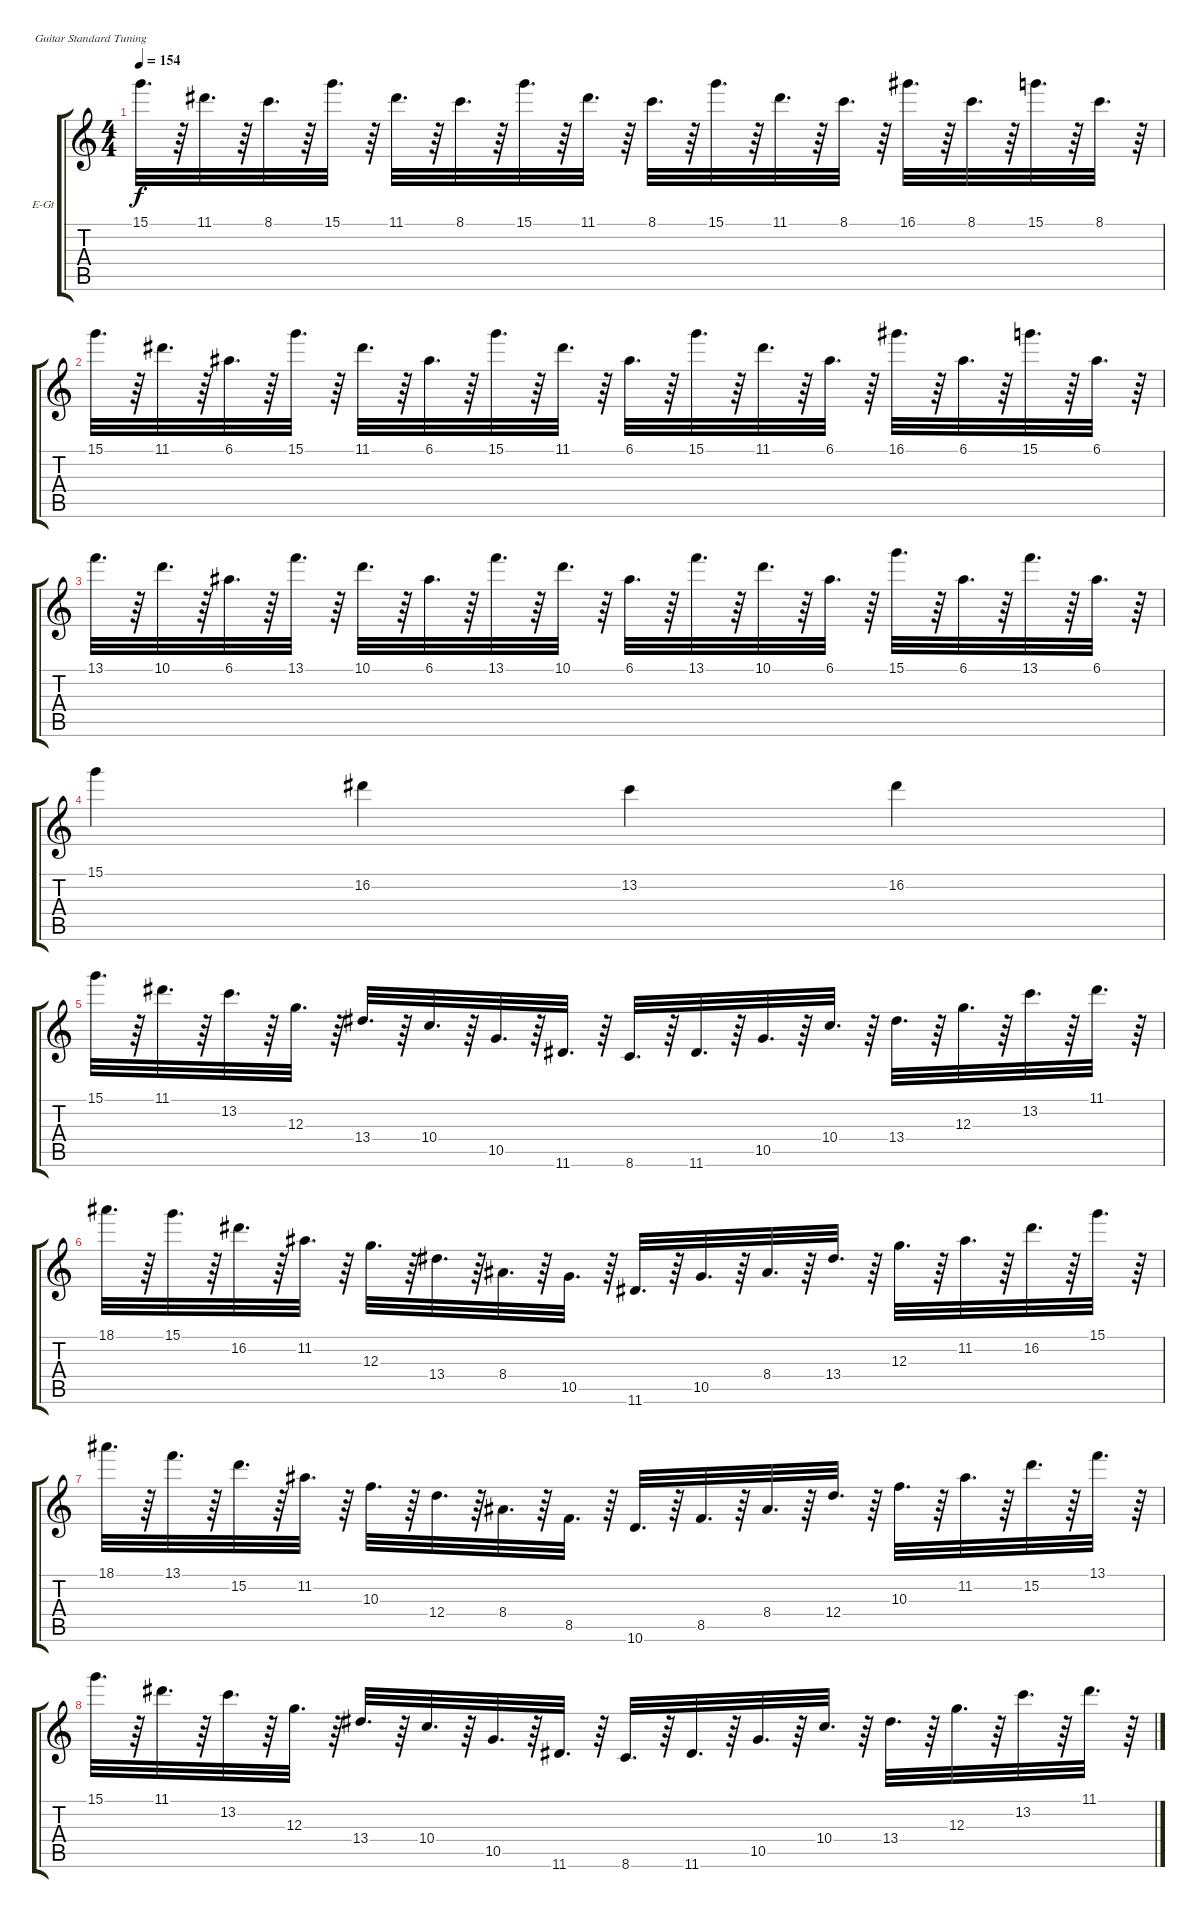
\bracketExtendMode groupsimilarinstruments
\firstSystemTrackNameOrientation horizontal
\otherSystemsTrackNameOrientation horizontal
\track ("Lead" "E-Gt") {instrument distortionguitar}
\staff {score tabs}
\tuning (E4 B3 G3 D3 A2 E2)
\ts (4 4)
\tempo 154
\clef g2
\ks c
15.1.32{d dy f} r.64 11.1.32{d} r.64 8.1.32{d} r.64 15.1.32{d} r.64 11.1.32{d} r.64 8.1.32{d} r.64 15.1.32{d} r.64 11.1.32{d} r.64 8.1.32{d} r.64 15.1.32{d} r.64 11.1.32{d} r.64 8.1.32{d} r.64 16.1.32{d} r.64 8.1.32{d} r.64 15.1.32{d} r.64 8.1.32{d} r.64 |
15.1.32{d} r.64 11.1.32{d} r.64 6.1.32{d} r.64 15.1.32{d} r.64 11.1.32{d} r.64 6.1.32{d} r.64 15.1.32{d} r.64 11.1.32{d} r.64 6.1.32{d} r.64 15.1.32{d} r.64 11.1.32{d} r.64 6.1.32{d} r.64 16.1.32{d} r.64 6.1.32{d} r.64 15.1.32{d} r.64 6.1.32{d} r.64 |
13.1.32{d} r.64 10.1.32{d} r.64 6.1.32{d} r.64 13.1.32{d} r.64 10.1.32{d} r.64 6.1.32{d} r.64 13.1.32{d} r.64 10.1.32{d} r.64 6.1.32{d} r.64 13.1.32{d} r.64 10.1.32{d} r.64 6.1.32{d} r.64 15.1.32{d} r.64 6.1.32{d} r.64 13.1.32{d} r.64 6.1.32{d} r.64 |
15.1.4 16.2.4 13.2.4 16.2.4 |
15.1.32{d} r.64 11.1.32{d} r.64 13.2.32{d} r.64 12.3.32{d} r.64 13.4.32{d} r.64 10.4.32{d} r.64 10.5.32{d} r.64 11.6.32{d} r.64 8.6.32{d} r.64 11.6.32{d} r.64 10.5.32{d} r.64 10.4.32{d} r.64 13.4.32{d} r.64 12.3.32{d} r.64 13.2.32{d} r.64 11.1.32{d} r.64 |
18.1.32{d} r.64 15.1.32{d} r.64 16.2.32{d} r.64 11.2.32{d} r.64 12.3.32{d} r.64 13.4.32{d} r.64 8.4.32{d} r.64 10.5.32{d} r.64 11.6.32{d} r.64 10.5.32{d} r.64 8.4.32{d} r.64 13.4.32{d} r.64 12.3.32{d} r.64 11.2.32{d} r.64 16.2.32{d} r.64 15.1.32{d} r.64 |
18.1.32{d} r.64 13.1.32{d} r.64 15.2.32{d} r.64 11.2.32{d} r.64 10.3.32{d} r.64 12.4.32{d} r.64 8.4.32{d} r.64 8.5.32{d} r.64 10.6.32{d} r.64 8.5.32{d} r.64 8.4.32{d} r.64 12.4.32{d} r.64 10.3.32{d} r.64 11.2.32{d} r.64 15.2.32{d} r.64 13.1.32{d} r.64 |
15.1.32{d} r.64 11.1.32{d} r.64 13.2.32{d} r.64 12.3.32{d} r.64 13.4.32{d} r.64 10.4.32{d} r.64 10.5.32{d} r.64 11.6.32{d} r.64 8.6.32{d} r.64 11.6.32{d} r.64 10.5.32{d} r.64 10.4.32{d} r.64 13.4.32{d} r.64 12.3.32{d} r.64 13.2.32{d} r.64 11.1.32{d} r.64
